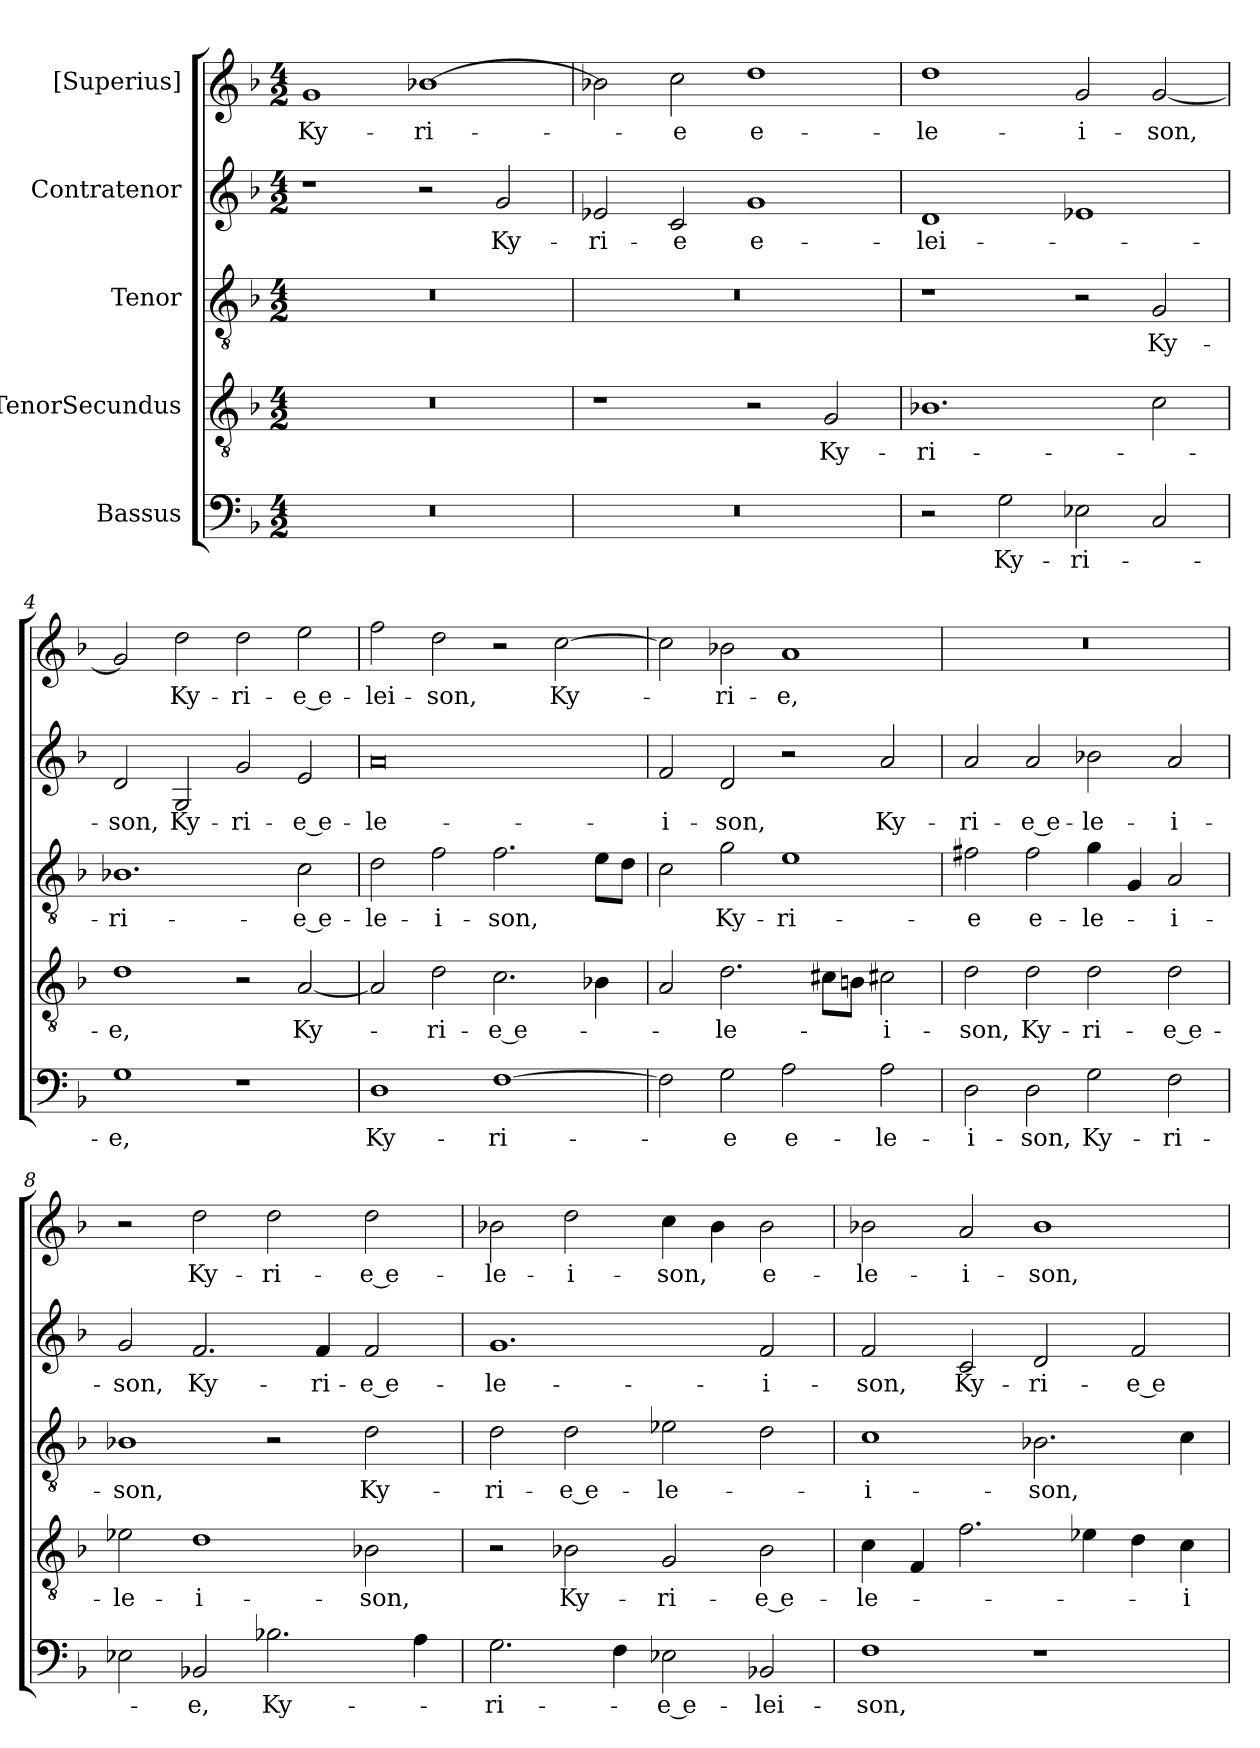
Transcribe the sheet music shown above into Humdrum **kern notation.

**kern	**text	**kern	**text	**kern	**text	**kern	**text	**kern	**text
*part5	*part5	*part4	*part4	*part3	*part3	*part2	*part2	*part1	*part1
*staff5	*staff5	*staff4	*staff4	*staff3	*staff3	*staff2	*staff2	*staff1	*staff1
*I"Bassus	*	*I"TenorSecundus	*	*I"Tenor	*	*I"Contratenor	*	*I"[Superius]	*
*clefF4	*	*clefGv2	*	*clefGv2	*	*clefG2	*	*clefG2	*
*k[b-]	*	*k[b-]	*	*k[b-]	*	*k[b-]	*	*k[b-]	*
*M4/2	*	*M4/2	*	*M4/2	*	*M4/2	*	*M4/2	*
=1	=1	=1	=1	=1	=1	=1	=1	=1	=1
0r	.	0r	.	0r	.	1r	.	1g/	Ky-
.	.	.	.	.	.	2r	.	[1b-X\	-ri-
.	.	.	.	.	.	2g/	Ky-	.	.
=2	=2	=2	=2	=2	=2	=2	=2	=2	=2
0r	.	1r	.	0r	.	2e-X/	-ri-	2b-X\]	.
.	.	.	.	.	.	2c/	-e	2cc\	-e
.	.	2r	.	.	.	1g/	e-	1dd\	e-
.	.	2G/	Ky-	.	.	.	.	.	.
=3	=3	=3	=3	=3	=3	=3	=3	=3	=3
2r	.	1.B-X\	-ri-	1r	.	1d/	-lei-	1dd\	-le-
2G\	Ky-	.	.	.	.	.	.	.	.
2E-X\	-ri-	.	.	2r	.	1e-X/	.	2g/	-i-
2C/	.	2c\	.	2G/	Ky-	.	.	[2g/	-son,
=4	=4	=4	=4	=4	=4	=4	=4	=4	=4
1G\	-e,	1d\	-e,	1.B-X\	-ri-	2d/	-son,	2g/]	.
.	.	.	.	.	.	2G/	Ky-	2dd\	Ky-
1r	.	2r	.	.	.	2g/	-ri-	2dd\	-ri-
.	.	[2A/	Ky-	2c\	-e e-	2e/	-e e-	2ee\	-e e-
=5	=5	=5	=5	=5	=5	=5	=5	=5	=5
1D\	Ky-	2A/]	.	2d\	-le-	0a/	-le-	2ff\	-lei-
.	.	2d\	-ri-	2f\	-i-	.	.	2dd\	-son,
[1F\	-ri-	2.c\	-e e-	2.f\	-son,	.	.	2r	.
.	.	.	.	.	.	.	.	[2cc\	Ky-
.	.	4B-X\	.	8e\L	.	.	.	.	.
.	.	.	.	8d\J	.	.	.	.	.
=6	=6	=6	=6	=6	=6	=6	=6	=6	=6
2F\]	.	2A/	.	2c\	.	2f/	-i-	2cc\]	.
2G\	-e	2.d\	-le-	2g\	Ky-	2d/	-son,	2b-X\	-ri-
2A\	e-	.	.	1e\	-ri-	2r	.	1a/	-e,
.	.	8c#X\L	.	.	.	.	.	.	.
.	.	8Bn\J	.	.	.	.	.	.	.
2A\	-le-	2c#X\	-i-	.	.	2a/	Ky-	.	.
=7	=7	=7	=7	=7	=7	=7	=7	=7	=7
2D\	-i-	2d\	-son,	2f#X\	-e	2a/	-ri-	0r	.
2D\	-son,	2d\	Ky-	2f#\	e-	2a/	-e e-	.	.
2G\	Ky-	2d\	-ri-	4g\	-le-	2b-X\	-le-	.	.
.	.	.	.	4G/	.	.	.	.	.
2F\	-ri-	2d\	-e e-	2A/	-i-	2a/	-i-	.	.
=8	=8	=8	=8	=8	=8	=8	=8	=8	=8
2E-X\	.	2e-X\	-le-	1B-X\	-son,	2g/	-son,	2r	.
2BB-X/	-e,	1d\	-i-	.	.	2.f/	Ky-	2dd\	Ky-
2.B-X\	Ky-	.	.	2r	.	.	.	2dd\	-ri-
.	.	.	.	.	.	4f/	-ri-	.	.
.	.	2B-X\	-son,	2d\	Ky-	2f/	-e e-	2dd\	-e e-
4A\	.	.	.	.	.	.	.	.	.
=9	=9	=9	=9	=9	=9	=9	=9	=9	=9
2.G\	-ri-	2r	.	2d\	-ri-	1.g/	-le-	2b-X\	-le-
.	.	2B-X\	Ky-	2d\	-e e-	.	.	2dd\	-i-
4F\	.	.	.	.	.	.	.	.	.
2E-X\	-e e-	2G/	-ri-	2e-X\	-le-	.	.	4cc\	-son,
.	.	.	.	.	.	.	.	4b-\	.
2BB-X/	-lei-	2B-\	-e e-	2d\	.	2f/	-i-	2b-\	e-
=10	=10	=10	=10	=10	=10	=10	=10	=10	=10
1F\	-son,	4c\	-le-	1c\	-i-	2f/	-son,	2b-X\	-le-
.	.	4F/	.	.	.	.	.	.	.
.	.	2.f\	.	.	.	2c/	Ky-	2a/	-i-
1r	.	.	.	2.B-X\	-son,	2d/	-ri-	1b-\	-son,
.	.	4e-X\	.	.	.	.	.	.	.
.	.	4d\	.	.	.	2f/	-e e-	.	.
.	.	4c\	-i-	4c\	.	.	.	.	.
=	=	=	=	=	=	=	=	=	=
*-	*-	*-	*-	*-	*-	*-	*-	*-	*-
